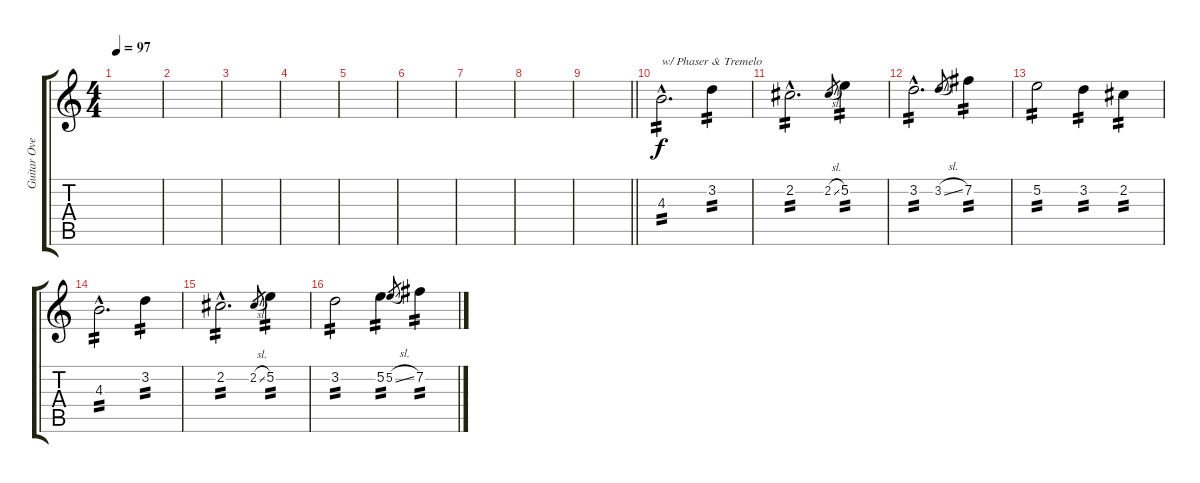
\track ("Guitar Overdub" "Guitar Ove") {instrument distortionguitar}
\staff {score tabs}
\tuning (E4 B3 G3 D3 A2 D2) {hide}
\ts (4 4)
\tempo 97
\clef g2
\ks c
|
|
|
|
|
|
|
|
\barLineRight lightlight
|
4.3{hac}.2{d txt "w/ Phaser & Tremelo" tp 2 volume 7 instrument distortionguitar} 3.2.4{tp 2} |
2.2{hac}.2{d tp 2} 2.2{sl}.8{gr} 5.2.4{tp 2} |
3.2{hac}.2{d tp 2} 3.2{sl}.8{gr} 7.2.4{tp 2} |
5.2.2{tp 2} 3.2.4{tp 2} 2.2.4{tp 2} |
4.3{hac}.2{d tp 2} 3.2.4{tp 2} |
2.2{hac}.2{d tp 2} 2.2{sl}.8{gr} 5.2.4{tp 2} |
3.2.2{tp 2} 5.2.4{tp 2} 5.2{sl}.8{gr} 7.2.4{tp 2}
